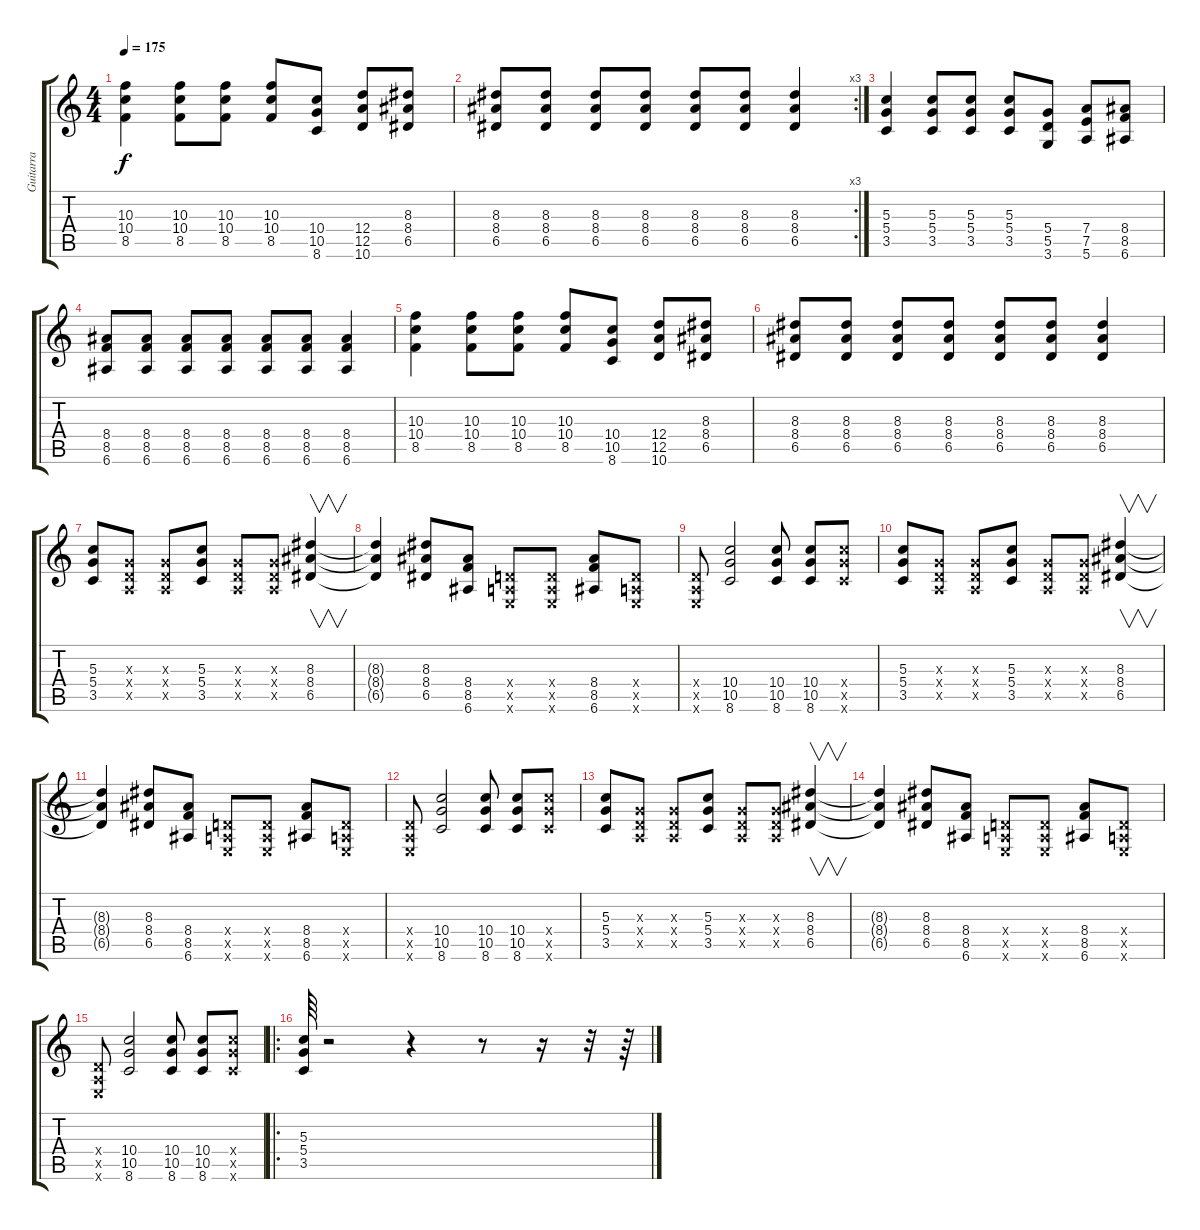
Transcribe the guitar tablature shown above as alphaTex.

\track ("Guitarra" "Guitarra") {instrument overdrivenguitar}
\staff {score tabs}
\tuning (E4 B3 G3 D3 A2 E2) {hide}
\ts (4 4)
\tempo 175
\clef g2
\ks c
(10.3 10.4 8.5).4{dy f} (10.3 10.4 8.5).8 (10.3 10.4 8.5).8 (10.3 10.4 8.5).8 (10.4 10.5 8.6).8 (12.4 12.5 10.6).8 (8.3 8.4 6.5).8 |
\rc 3
(8.3 8.4 6.5).8 (8.3 8.4 6.5).8 (8.3 8.4 6.5).8 (8.3 8.4 6.5).8 (8.3 8.4 6.5).8 (8.3 8.4 6.5).8 (8.3 8.4 6.5).4 |
(5.3 5.4 3.5).4 (5.3 5.4 3.5).8 (5.3 5.4 3.5).8 (5.3 5.4 3.5).8 (5.4 5.5 3.6).8 (7.4 7.5 5.6).8 (8.4 8.5 6.6).8 |
(8.4 8.5 6.6).8 (8.4 8.5 6.6).8 (8.4 8.5 6.6).8 (8.4 8.5 6.6).8 (8.4 8.5 6.6).8 (8.4 8.5 6.6).8 (8.4 8.5 6.6).4 |
(10.3 10.4 8.5).4 (10.3 10.4 8.5).8 (10.3 10.4 8.5).8 (10.3 10.4 8.5).8 (10.4 10.5 8.6).8 (12.4 12.5 10.6).8 (8.3 8.4 6.5).8 |
(8.3 8.4 6.5).8 (8.3 8.4 6.5).8 (8.3 8.4 6.5).8 (8.3 8.4 6.5).8 (8.3 8.4 6.5).8 (8.3 8.4 6.5).8 (8.3 8.4 6.5).4 |
(5.3 5.4 3.5).8 (0.3{x} 0.4{x} 0.5{x}).8 (0.3{x} 0.4{x} 0.5{x}).8 (5.3 5.4 3.5).8 (0.3{x} 0.4{x} 0.5{x}).8 (0.3{x} 0.4{x} 0.5{x}).8 (8.3 8.4 6.5).4{v} |
(8.3{t} 8.4{t} 6.5{t}).4 (8.3 8.4 6.5).8 (8.4 8.5 6.6).8 (0.4{x} 0.5{x} 0.6{x}).8 (0.4{x} 0.5{x} 0.6{x}).8 (8.4 8.5 6.6).8 (0.4{x} 0.5{x} 0.6{x}).8 |
(0.4{x} 0.5{x} 0.6{x}).8 (10.4 10.5 8.6).2 (10.4 10.5 8.6).8 (10.4 10.5 8.6).8 (10.4{x} 10.5{x} 8.6{x}).8 |
(5.3 5.4 3.5).8 (0.3{x} 0.4{x} 0.5{x}).8 (0.3{x} 0.4{x} 0.5{x}).8 (5.3 5.4 3.5).8 (0.3{x} 0.4{x} 0.5{x}).8 (0.3{x} 0.4{x} 0.5{x}).8 (8.3 8.4 6.5).4{v} |
(8.3{t} 8.4{t} 6.5{t}).4 (8.3 8.4 6.5).8 (8.4 8.5 6.6).8 (0.4{x} 0.5{x} 0.6{x}).8 (0.4{x} 0.5{x} 0.6{x}).8 (8.4 8.5 6.6).8 (0.4{x} 0.5{x} 0.6{x}).8 |
(0.4{x} 0.5{x} 0.6{x}).8 (10.4 10.5 8.6).2 (10.4 10.5 8.6).8 (10.4 10.5 8.6).8 (10.4{x} 10.5{x} 8.6{x}).8 |
(5.3 5.4 3.5).8 (0.3{x} 0.4{x} 0.5{x}).8 (0.3{x} 0.4{x} 0.5{x}).8 (5.3 5.4 3.5).8 (0.3{x} 0.4{x} 0.5{x}).8 (0.3{x} 0.4{x} 0.5{x}).8 (8.3 8.4 6.5).4{v} |
(8.3{t} 8.4{t} 6.5{t}).4 (8.3 8.4 6.5).8 (8.4 8.5 6.6).8 (0.4{x} 0.5{x} 0.6{x}).8 (0.4{x} 0.5{x} 0.6{x}).8 (8.4 8.5 6.6).8 (0.4{x} 0.5{x} 0.6{x}).8 |
(0.4{x} 0.5{x} 0.6{x}).8 (10.4 10.5 8.6).2 (10.4 10.5 8.6).8 (10.4 10.5 8.6).8 (10.4{x} 10.5{x} 8.6{x}).8 |
\ro
(5.3 5.4 3.5).64 r.2 r.4 r.8 r.16 r.32 r.64
